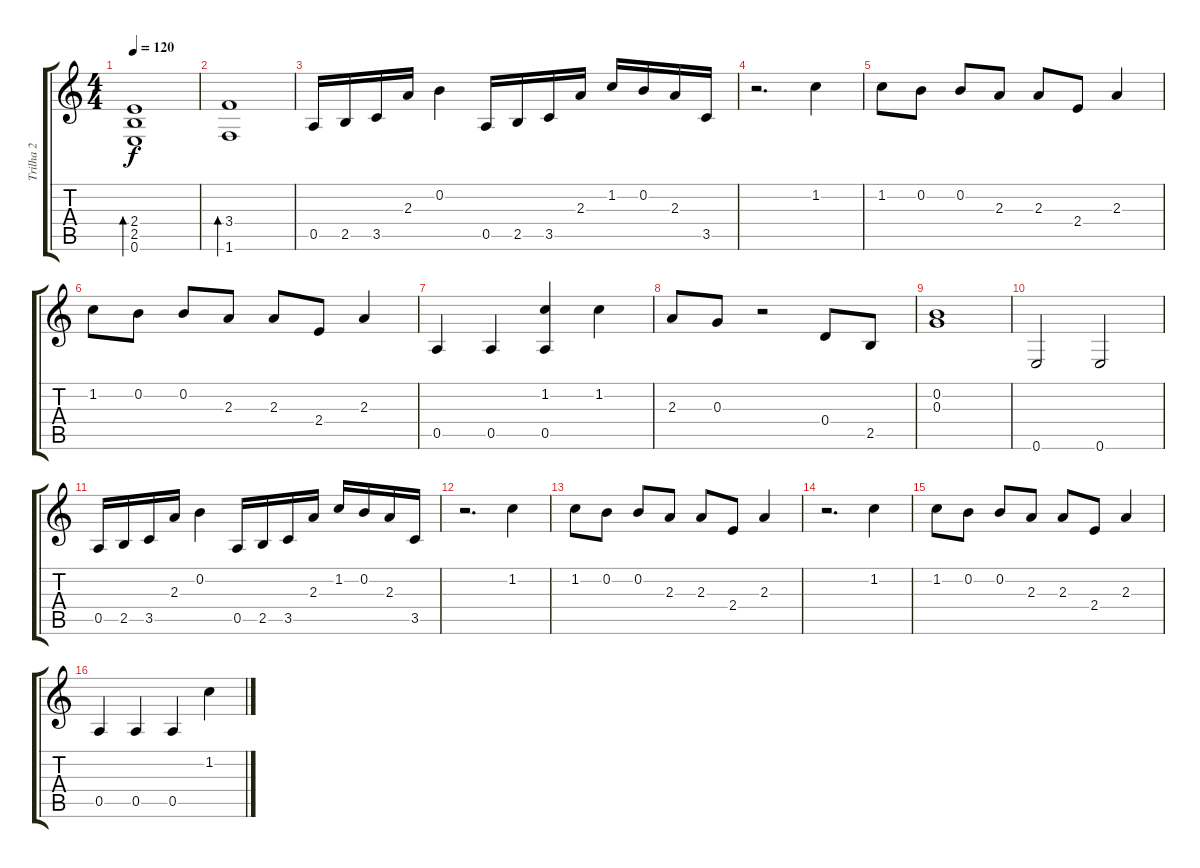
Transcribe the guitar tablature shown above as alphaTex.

\track ("Trilha 2" "Trilha 2") {instrument acousticguitarnylon}
\staff {score tabs}
\tuning (E4 B3 G3 D3 A2 E2) {hide}
\ts (4 4)
\tempo 120
\clef g2
\ks c
(2.4 2.5 0.6).1{bd 480 dy f instrument acousticguitarnylon} |
(3.4 1.6).1{bd 480} |
0.5.16 2.5.16 3.5.16 2.3.16 0.2.4 0.5.16 2.5.16 3.5.16 2.3.16 1.2.16 0.2.16 2.3.16 3.5.16 |
r.2{d} 1.2.4 |
1.2.8 0.2.8 0.2.8 2.3.8 2.3.8 2.4.8 2.3.4 |
1.2.8 0.2.8 0.2.8 2.3.8 2.3.8 2.4.8 2.3.4 |
0.5.4 0.5.4 (1.2 0.5).4 1.2.4 |
2.3.8 0.3.8 r.2 0.4.8 2.5.8 |
(0.2 0.3).1 |
0.6.2 0.6.2 |
0.5.16 2.5.16 3.5.16 2.3.16 0.2.4 0.5.16 2.5.16 3.5.16 2.3.16 1.2.16 0.2.16 2.3.16 3.5.16 |
r.2{d} 1.2.4 |
1.2.8 0.2.8 0.2.8 2.3.8 2.3.8 2.4.8 2.3.4 |
r.2{d} 1.2.4 |
1.2.8 0.2.8 0.2.8 2.3.8 2.3.8 2.4.8 2.3.4 |
0.5.4 0.5.4 0.5.4 1.2.4
